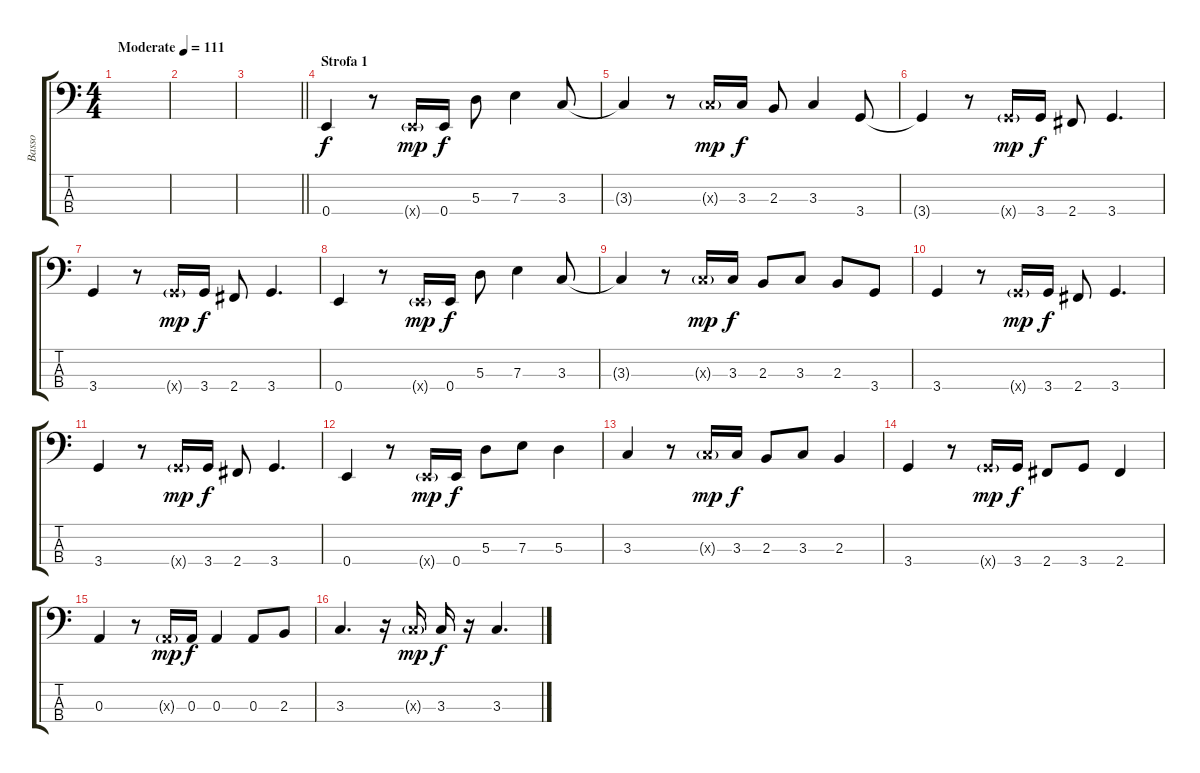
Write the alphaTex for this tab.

\track ("Basso" "Basso") {instrument electricbassfinger}
\staff {score tabs}
\tuning (G2 D2 A1 E1) {hide}
\ts (4 4)
\tempo (111 "Moderate")
\clef f4
\ks c
|
|
\barLineRight lightlight
|
\section ("" "Strofa 1")
0.4.4 r.8 0.4{g x}.16{dy mp} 0.4.16{dy f} 5.3.8 7.3.4 3.3.8 |
3.3{t}.4 r.8 3.3{g x}.16{dy mp} 3.3.16{dy f} 2.3.8 3.3.4 3.4.8 |
3.4{t}.4 r.8 3.4{g x}.16{dy mp} 3.4.16{dy f} 2.4.8 3.4.4{d} |
3.4.4 r.8 3.4{g x}.16{dy mp} 3.4.16{dy f} 2.4.8 3.4.4{d} |
0.4.4 r.8 0.4{g x}.16{dy mp} 0.4.16{dy f} 5.3.8 7.3.4 3.3.8 |
3.3{t}.4 r.8 3.3{g x}.16{dy mp} 3.3.16{dy f} 2.3.8 3.3.8 2.3.8 3.4.8 |
3.4.4 r.8 3.4{g x}.16{dy mp} 3.4.16{dy f} 2.4.8 3.4.4{d} |
3.4.4 r.8 3.4{g x}.16{dy mp} 3.4.16{dy f} 2.4.8 3.4.4{d} |
0.4.4 r.8 0.4{g x}.16{dy mp} 0.4.16{dy f} 5.3.8 7.3.8 5.3.4 |
3.3.4 r.8 3.3{g x}.16{dy mp} 3.3.16{dy f} 2.3.8 3.3.8 2.3.4 |
3.4.4 r.8 3.4{g x}.16{dy mp} 3.4.16{dy f} 2.4.8 3.4.8 2.4.4 |
0.3.4 r.8 0.3{g x}.16{dy mp} 0.3.16{dy f} 0.3.4 0.3.8 2.3.8 |
3.3.4{d} r.16 3.3{g x}.16{dy mp} 3.3.16{dy f} r.16 3.3.4{d}
